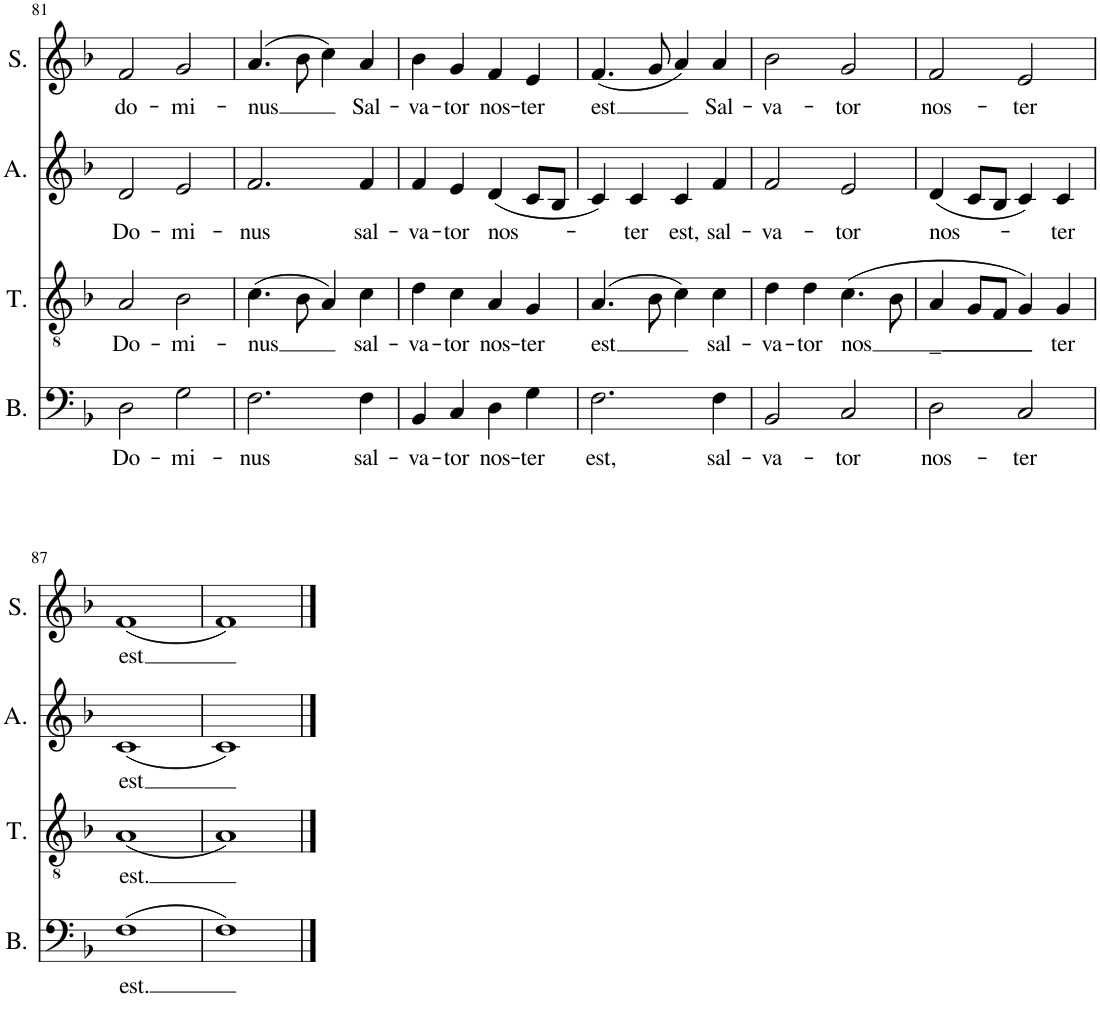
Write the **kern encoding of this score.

**kern	**text	**kern	**text	**kern	**text	**kern	**text
*part4	*part4	*part3	*part3	*part2	*part2	*part1	*part1
*staff4	*staff4	*staff3	*staff3	*staff2	*staff2	*staff1	*staff1
*I"Bass	*	*I"Tenor	*	*I"Alto	*	*I"Soprano	*
*I'B.	*	*I'T.	*	*I'A.	*	*I'S.	*
!!LO:PB:g=z
*clefF4	*	*clefGv2	*	*clefG2	*	*clefG2	*
*k[b-]	*	*k[b-]	*	*k[b-]	*	*k[b-]	*
*M4/4	*	*M4/4	*	*M4/4	*	*M4/4	*
*met(c|)	*	*met(c|)	*	*met(c|)	*	*met(c|)	*
=81	=81	=81	=81	=81	=81	=81	=81
!	!LO:LY:b	!	!LO:LY:b	!	!LO:LY:b	!	!LO:LY:b
2D\	Do-	2A/	Do-	2d/	Do-	2f/	do-
!	!LO:LY:b	!	!LO:LY:b	!	!LO:LY:b	!	!LO:LY:b
2G\	-mi-	2B-\	-mi-	2e/	-mi-	2g/	-mi-
=82	=82	=82	=82	=82	=82	=82	=82
!	!LO:LY:b	!	!LO:LY:b	!	!LO:LY:b	!	!LO:LY:b
2.F\	-nus	(4.c\	-nus	2.f/	-nus	(4.a/	-nus
.	.	8B-\	.	.	.	8b-\	.
.	.	4A/)	.	.	.	4cc\)	.
!	!LO:LY:b	!	!LO:LY:b	!	!LO:LY:b	!	!LO:LY:b
4F\	sal-	4c\	sal-	4f/	sal-	4a/	Sal-
=83	=83	=83	=83	=83	=83	=83	=83
!	!LO:LY:b	!	!LO:LY:b	!	!LO:LY:b	!	!LO:LY:b
4BB-/	-va-	4d\	-va-	4f/	-va-	4b-\	-va-
!	!LO:LY:b	!	!LO:LY:b	!	!LO:LY:b	!	!LO:LY:b
4C/	-tor	4c\	-tor	4e/	-tor	4g/	-tor
!	!LO:LY:b	!	!LO:LY:b	!	!LO:LY:b	!	!LO:LY:b
4D\	nos-	4A/	nos-	(4d/	nos-	4f/	nos-
!	!LO:LY:b	!	!LO:LY:b	!	!	!	!LO:LY:b
4G\	-ter	4G/	-ter	8c/L	.	4e/	-ter
.	.	.	.	8B-/J	.	.	.
=84	=84	=84	=84	=84	=84	=84	=84
!	!LO:LY:b	!	!LO:LY:b	!	!	!	!LO:LY:b
2.F\	est,	(4.A/	est	4c/)	.	(4.f/	est
!	!	!	!	!	!LO:LY:b	!	!
.	.	.	.	4c/	-ter	.	.
.	.	8B-\	.	.	.	8g/	.
!	!	!	!	!	!LO:LY:b	!	!
.	.	4c\)	.	4c/	est,	4a/)	.
!	!LO:LY:b	!	!LO:LY:b	!	!LO:LY:b	!	!LO:LY:b
4F\	sal-	4c\	sal-	4f/	sal-	4a/	Sal-
=85	=85	=85	=85	=85	=85	=85	=85
!	!LO:LY:b	!	!LO:LY:b	!	!LO:LY:b	!	!LO:LY:b
2BB-/	-va-	4d\	-va-	2f/	-va-	2b-\	-va-
!	!	!	!LO:LY:b	!	!	!	!
.	.	4d\	-tor	.	.	.	.
!	!LO:LY:b	!	!LO:LY:b	!	!LO:LY:b	!	!LO:LY:b
2C/	-tor	(4.c\	-nos	2e/	-tor	2g/	-tor
.	.	8B-\	.	.	.	.	.
=86	=86	=86	=86	=86	=86	=86	=86
!	!LO:LY:b	!	!LO:LY:b	!	!LO:LY:b	!	!LO:LY:b
2D\	nos-	4A/	_	(4d/	nos-	2f/	nos-
.	.	8G/L	.	8c/L	.	.	.
.	.	8F/J	.	8B-/J	.	.	.
!	!LO:LY:b	!	!	!	!	!	!LO:LY:b
2C/	-ter	4G/)	.	4c/)	.	2e/	-ter
!	!	!	!LO:LY:b	!	!LO:LY:b	!	!
.	.	4G/	ter	4c/	-ter	.	.
!!LO:LB:g=z
=87	=87	=87	=87	=87	=87	=87	=87
!	!LO:LY:b	!	!LO:LY:b	!	!LO:LY:b	!	!LO:LY:b
(1F	est.	(1A	est.	(1c	est	(1f	est
=88	=88	=88	=88	=88	=88	=88	=88
1F)	.	1A)	.	1c)	.	1f)	.
==	==	==	==	==	==	==	==
*-	*-	*-	*-	*-	*-	*-	*-
